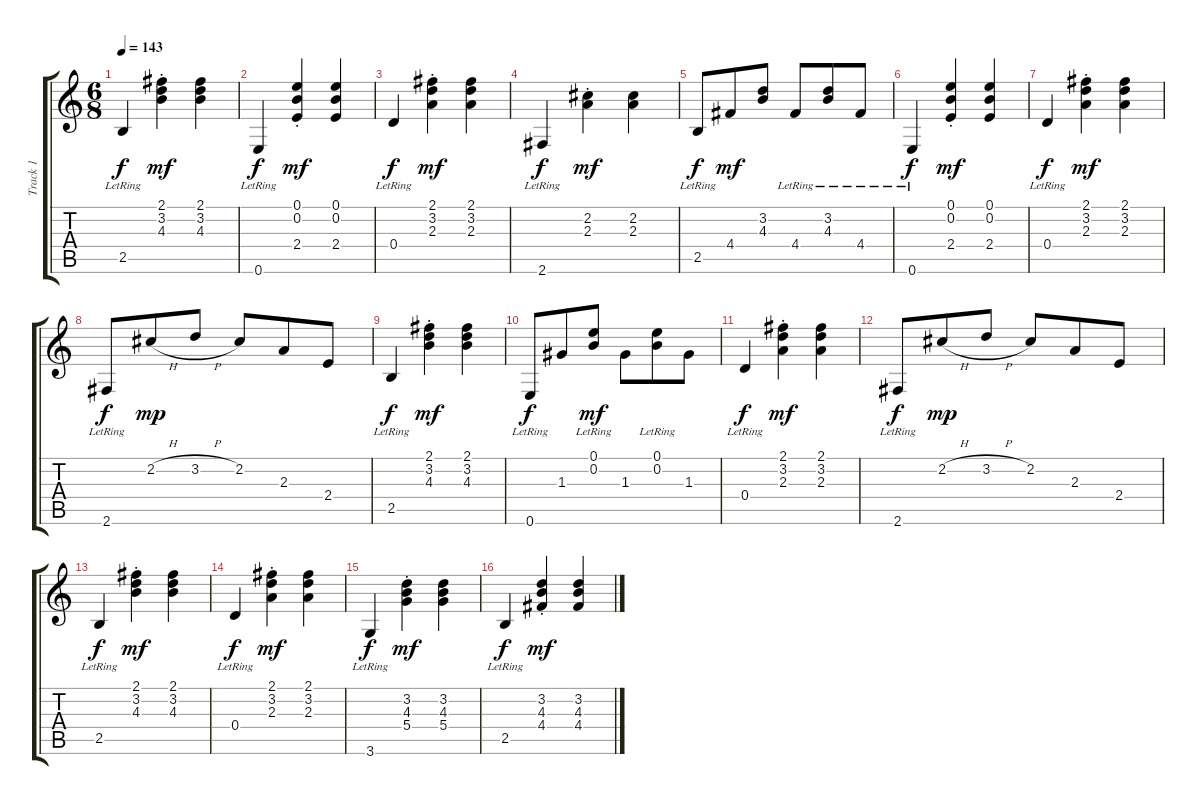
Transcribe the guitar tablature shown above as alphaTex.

\track ("Track 1" "Track 1") {instrument acousticguitarsteel}
\staff {score tabs}
\tuning (E4 B3 G3 D3 A2 E2) {hide}
\ts (6 8)
\tempo 143
\clef g2
\ks c
2.5{lr}.4{dy f} (2.1{st} 3.2{st} 4.3{st}).4{dy mf} (2.1 3.2 4.3).4 |
0.6{lr}.4{dy f} (0.1{st} 0.2{st} 2.4{st}).4{dy mf} (0.1 0.2 2.4).4 |
0.4{lr}.4{dy f} (2.1{st} 3.2{st} 2.3{st}).4{dy mf} (2.1 3.2 2.3).4 |
2.6{lr}.4{dy f} (2.2{st} 2.3{st}).4{dy mf} (2.2 2.3).4 |
2.5{lr}.8{dy f} 4.4.8{dy mf} (3.2 4.3).8 4.4{lr}.8 (3.2{lr} 4.3{lr}).8 4.4{lr}.8 |
0.6{lr}.4{dy f} (0.1{st} 0.2{st} 2.4{st}).4{dy mf} (0.1 0.2 2.4).4 |
0.4{lr}.4{dy f} (2.1{st} 3.2{st} 2.3{st}).4{dy mf} (2.1 3.2 2.3).4 |
2.6{lr}.8{dy f} 2.2{h}.8{dy mp} 3.2{h}.8 2.2.8 2.3.8 2.4.8 |
2.5{lr}.4{dy f} (2.1{st} 3.2{st} 4.3{st}).4{dy mf} (2.1 3.2 4.3).4 |
0.6{lr}.8{dy f} 1.3.8 (0.1{lr} 0.2{lr}).8{dy mf} 1.3.8 (0.1 0.2{lr}).8 1.3.8 |
0.4{lr}.4{dy f} (2.1{st} 3.2{st} 2.3{st}).4{dy mf} (2.1 3.2 2.3).4 |
2.6{lr}.8{dy f} 2.2{h}.8{dy mp} 3.2{h}.8 2.2.8 2.3.8 2.4.8 |
2.5{lr}.4{dy f} (2.1{st} 3.2{st} 4.3{st}).4{dy mf} (2.1 3.2 4.3).4 |
0.4{lr}.4{dy f} (2.1{st} 3.2{st} 2.3{st}).4{dy mf} (2.1 3.2 2.3).4 |
3.6{lr}.4{dy f} (3.2{st} 4.3{st} 5.4{st}).4{dy mf} (3.2 4.3 5.4).4 |
2.5{lr}.4{dy f} (3.2{st} 4.3{st} 4.4{st}).4{dy mf} (3.2 4.3 4.4).4
